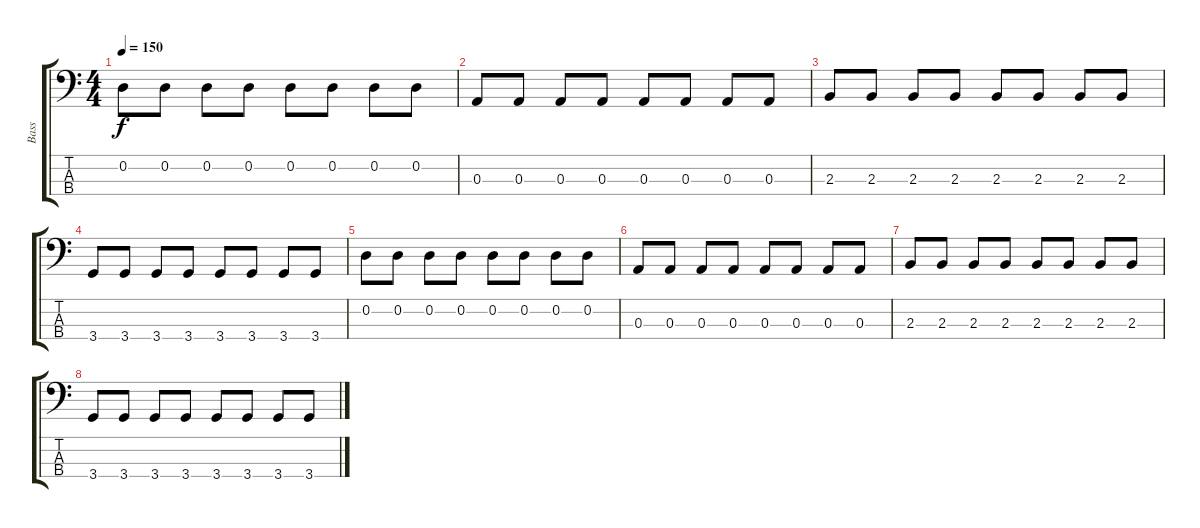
\track ("Bass" "Bass") {instrument electricbassfinger}
\staff {score tabs}
\tuning (G2 D2 A1 E1) {hide}
\ts (4 4)
\tempo 150
\clef f4
\ks c
0.2.8{dy f} 0.2.8 0.2.8 0.2.8 0.2.8 0.2.8 0.2.8 0.2.8 |
0.3.8 0.3.8 0.3.8 0.3.8 0.3.8 0.3.8 0.3.8 0.3.8 |
2.3.8 2.3.8 2.3.8 2.3.8 2.3.8 2.3.8 2.3.8 2.3.8 |
3.4.8 3.4.8 3.4.8 3.4.8 3.4.8 3.4.8 3.4.8 3.4.8 |
0.2.8 0.2.8 0.2.8 0.2.8 0.2.8 0.2.8 0.2.8 0.2.8 |
0.3.8 0.3.8 0.3.8 0.3.8 0.3.8 0.3.8 0.3.8 0.3.8 |
2.3.8 2.3.8 2.3.8 2.3.8 2.3.8 2.3.8 2.3.8 2.3.8 |
3.4.8 3.4.8 3.4.8 3.4.8 3.4.8 3.4.8 3.4.8 3.4.8
